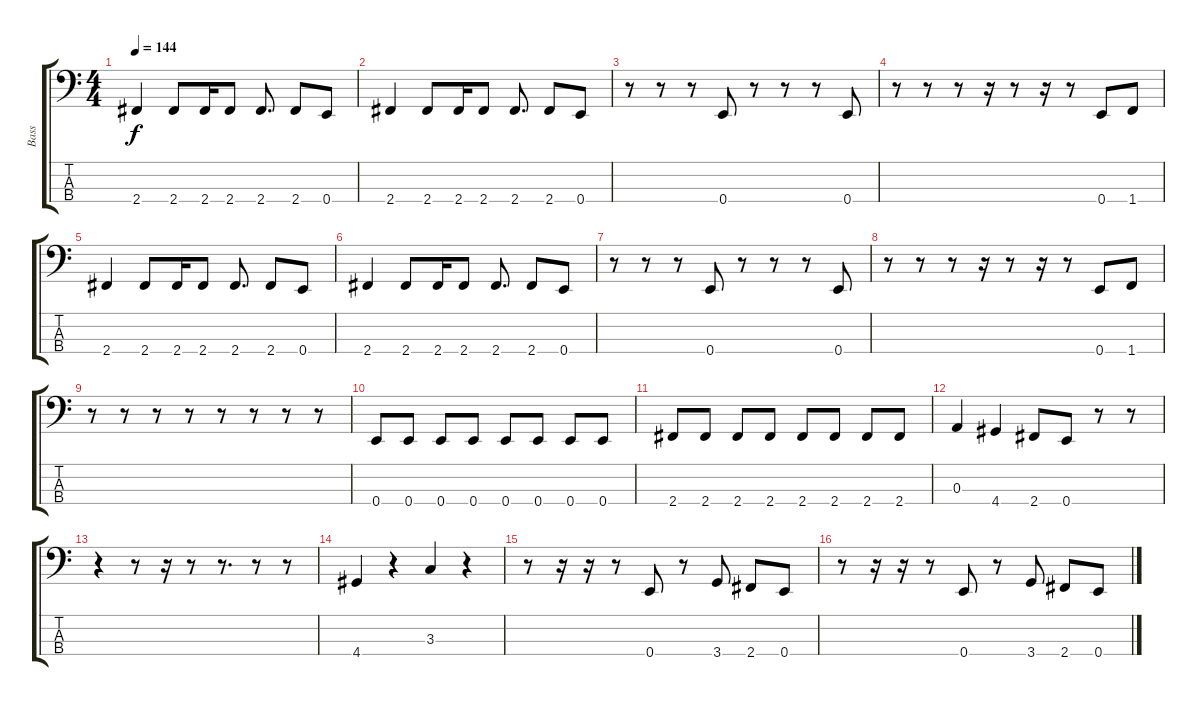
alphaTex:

\track ("Bass" "Bass") {instrument electricbasspick}
\staff {score tabs}
\tuning (G2 D2 A1 E1) {hide}
\ts (4 4)
\tempo 144
\clef f4
\ks c
2.4.4{dy f} 2.4.8 2.4.16 2.4.8 2.4.8{d} 2.4.8 0.4.8 |
2.4.4 2.4.8 2.4.16 2.4.8 2.4.8{d} 2.4.8 0.4.8 |
r.8 r.8 r.8 0.4.8 r.8 r.8 r.8 0.4.8 |
r.8 r.8 r.8 r.16 r.8 r.16 r.8 0.4.8 1.4.8 |
2.4.4 2.4.8 2.4.16 2.4.8 2.4.8{d} 2.4.8 0.4.8 |
2.4.4 2.4.8 2.4.16 2.4.8 2.4.8{d} 2.4.8 0.4.8 |
r.8 r.8 r.8 0.4.8 r.8 r.8 r.8 0.4.8 |
r.8 r.8 r.8 r.16 r.8 r.16 r.8 0.4.8 1.4.8 |
r.8 r.8 r.8 r.8 r.8 r.8 r.8 r.8 |
0.4.8 0.4.8 0.4.8 0.4.8 0.4.8 0.4.8 0.4.8 0.4.8 |
2.4.8 2.4.8 2.4.8 2.4.8 2.4.8 2.4.8 2.4.8 2.4.8 |
0.3.4 4.4.4 2.4.8 0.4.8 r.8 r.8 |
r.4 r.8 r.16 r.8 r.8{d} r.8 r.8 |
4.4.4 r.4 3.3.4 r.4 |
r.8 r.16 r.16 r.8 0.4.8 r.8 3.4.8 2.4.8 0.4.8 |
r.8 r.16 r.16 r.8 0.4.8 r.8 3.4.8 2.4.8 0.4.8
